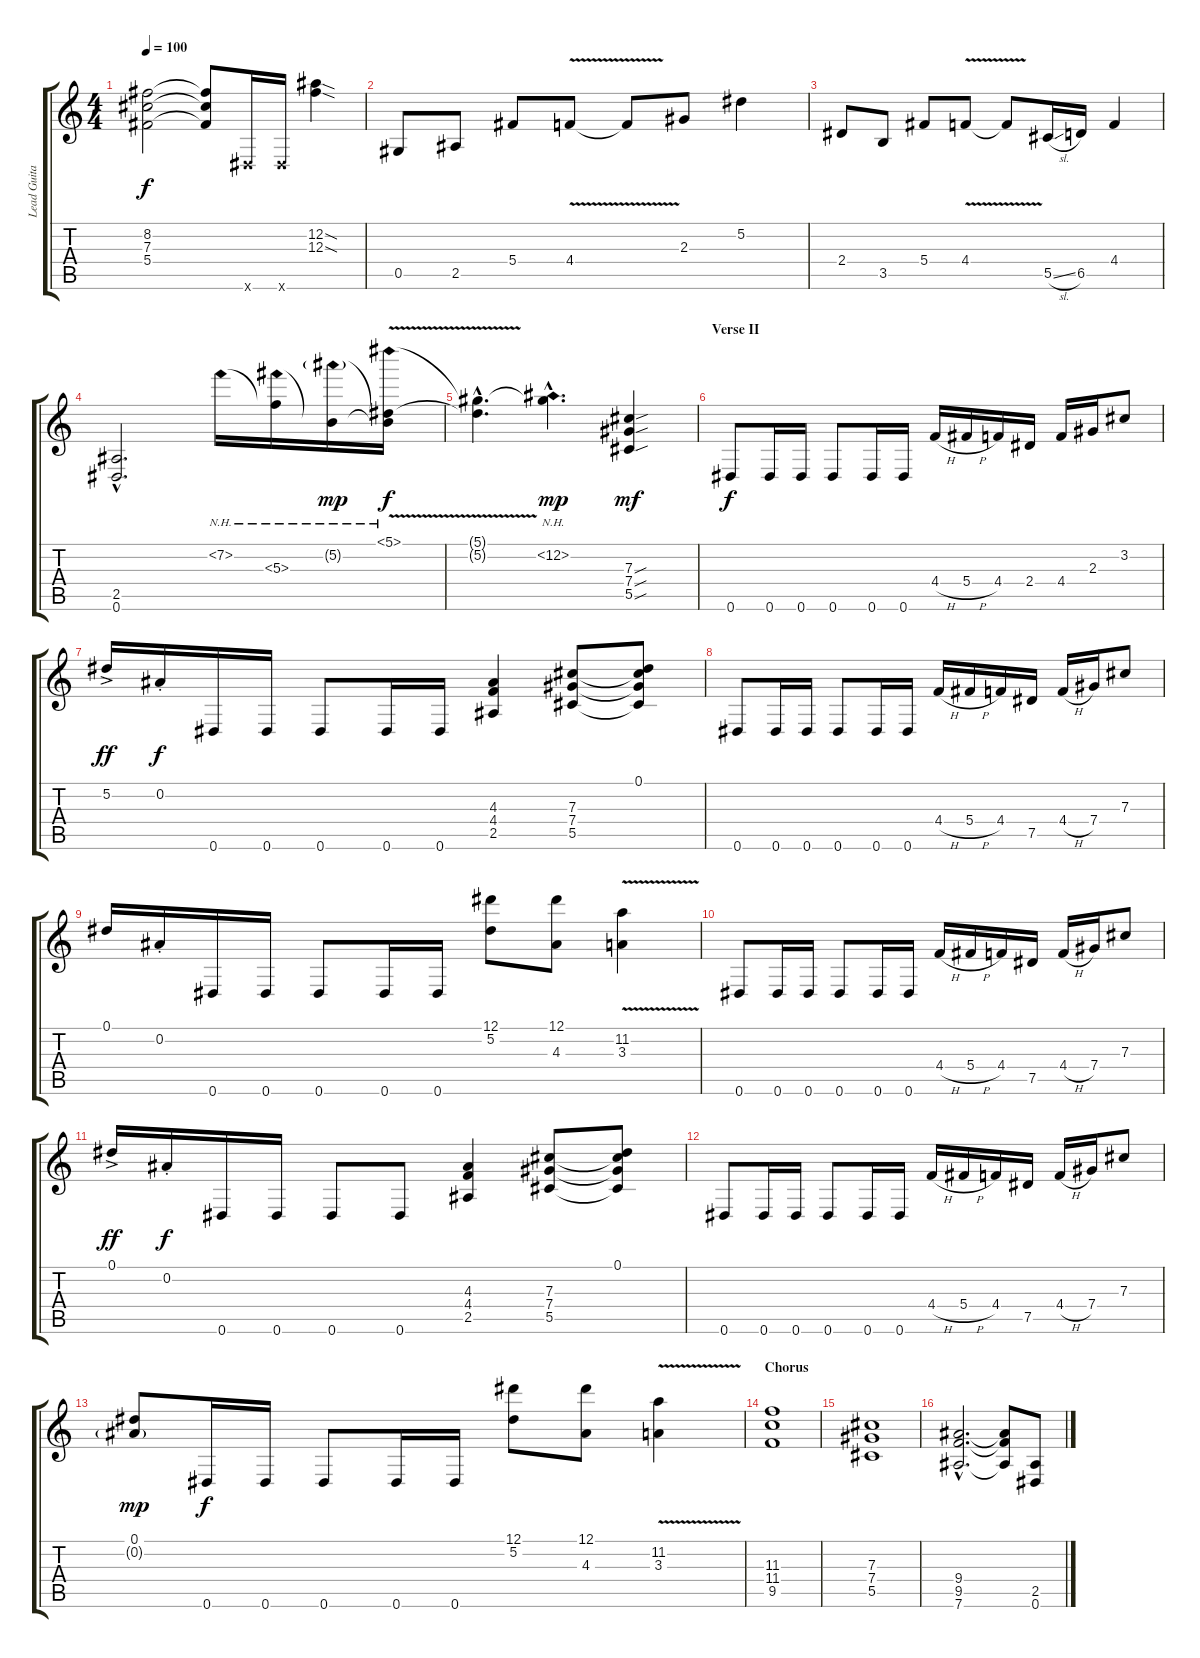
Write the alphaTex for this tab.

\track ("Lead Guitar" "Lead Guita") {instrument overdrivenguitar}
\staff {score tabs}
\tuning (Eb4 Bb3 Gb3 Db3 Ab2 Eb2) {hide}
\ts (4 4)
\tempo 100
\clef g2
\ks c
(8.2{t} 7.3{t} 5.4{t}).2{dy f} (8.2{t} 7.3{t} 5.4{t}).8 0.6{x}.16 0.6{x}.16 (12.2{sod} 12.3{sod}).4 |
0.5.8 2.5.8 5.4.8 4.4{v}.8 4.4{t}.8 2.3.8 5.2.4 |
2.4.8 3.5.8 5.4.8 4.4{v}.8 4.4{t}.8 5.5{sl}.16 6.5.16 4.4.4 |
(2.5{hac} 0.6{hac}).2{d} 7.2{nh}.16 (7.2{t} 5.3{nh}).16 (5.2{nh g} 5.3{t}).16{dy mp} (5.1{nh v} 5.2{t} 5.3{t}).16{dy f} |
(5.1{hac t} 5.2{hac t}).4{d} (5.1{hac t} 12.2{nh hac}).4{d dy mp} (7.3{sou} 7.4{sou} 5.5{sou}).4{dy mf} |
\section ("" "Verse II")
0.6.8{dy f} 0.6.16 0.6.16 0.6.8 0.6.16 0.6.16 4.4{h}.16 5.4{h}.16 4.4.16 2.4.16 4.4.16 2.3.16 3.2.8 |
5.2{ac}.16{dy ff} 0.2{st}.16{dy f} 0.6.16 0.6.16 0.6.8 0.6.16 0.6.16 (4.3 4.4 2.5).4 (7.3 7.4 5.5).8 (0.1 7.3{t} 7.4{t} 5.5{t}).8 |
0.6.8 0.6.16 0.6.16 0.6.8 0.6.16 0.6.16 4.4{h}.16 5.4{h}.16 4.4.16 7.5.16 4.4{h}.16 7.4.16 7.3.8 |
0.1.16 0.2{st}.16 0.6.16 0.6.16 0.6.8 0.6.16 0.6.16 (12.1 5.2).8 (12.1 4.3).8 (11.2 3.3{v}).4 |
0.6.8 0.6.16 0.6.16 0.6.8 0.6.16 0.6.16 4.4{h}.16 5.4{h}.16 4.4.16 7.5.16 4.4{h}.16 7.4.16 7.3.8 |
0.1{ac}.16{dy ff} 0.2{st}.16{dy f} 0.6.16 0.6.16 0.6.8 0.6.8 (4.3 4.4 2.5).4 (7.3 7.4 5.5).8 (0.1 7.3{t} 7.4{t} 5.5{t}).8 |
0.6.8 0.6.16 0.6.16 0.6.8 0.6.16 0.6.16 4.4{h}.16 5.4{h}.16 4.4.16 7.5.16 4.4{h}.16 7.4.16 7.3.8 |
(0.1 0.2{g}).8{dy mp} 0.6.16{dy f} 0.6.16 0.6.8 0.6.16 0.6.16 (12.1 5.2).8 (12.1 4.3).8 (11.2{v} 3.3).4 |
\section ("" "Chorus")
(11.3 11.4 9.5).1 |
(7.3 7.4 5.5).1 |
(9.4{hac} 9.5{hac} 7.6{hac}).2{d} (9.4{t} 9.5{t} 7.6{t}).8 (2.5 0.6).8
